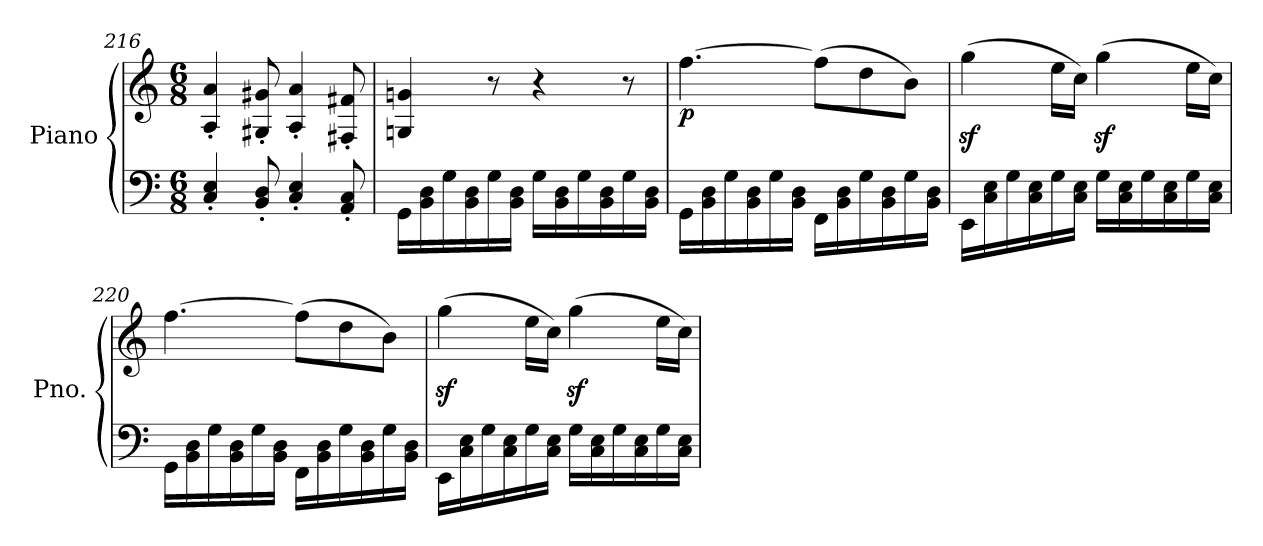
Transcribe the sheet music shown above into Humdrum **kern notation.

**kern	**kern	**dynam
*part1	*part1	*part1
*staff2	*staff1	*staff1/2
*I"Piano	*	*
*I'Pno.	*	*
*clefF4	*clefG2	*
*k[]	*k[]	*
*M6/8	*M6/8	*
=216	=216	=216
4C/' 4E/'	4A/' 4a/'	.
8BB/' 8D/'	8G#X/' 8g#X/'	.
4C/' 4E/'	4A/' 4a/'	.
8AA/' 8C/'	8F#X/' 8f#X/'	.
!!LO:PB:g=z
=217	=217	=217
16GG\LL	4Gn/ 4gn/	.
16BB\ 16D\	.	.
16G\	.	.
16BB\ 16D\	.	.
16G\	8r	.
16BB\ 16D\JJ	.	.
16G\LL	4r	.
16BB\ 16D\	.	.
16G\	.	.
16BB\ 16D\	.	.
16G\	8r	.
16BB\ 16D\JJ	.	.
=218	=218	=218
!	!	!LO:DY:b
16GG\LL	[4.ff\	p
16BB\ 16D\	.	.
16G\	.	.
16BB\ 16D\	.	.
16G\	.	.
16BB\ 16D\JJ	.	.
16FF\LL	(>8ff\L]	.
16BB\ 16D\	.	.
16G\	8dd\	.
16BB\ 16D\	.	.
16G\	8b\J)	.
16BB\ 16D\JJ	.	.
=219	=219	=219
16EE\LL	(>4ggz<\	.
16C\ 16E\	.	.
16G\	.	.
16C\ 16E\	.	.
16G\	16ee\LL	.
16C\ 16E\JJ	16cc\JJ)	.
16G\LL	(>4ggz<\	.
16C\ 16E\	.	.
16G\	.	.
16C\ 16E\	.	.
16G\	16ee\LL	.
16C\ 16E\JJ	16cc\JJ)	.
=220	=220	=220
16GG\LL	[4.ff\	.
16BB\ 16D\	.	.
16G\	.	.
16BB\ 16D\	.	.
16G\	.	.
16BB\ 16D\JJ	.	.
16FF\LL	(>8ff\L]	.
16BB\ 16D\	.	.
16G\	8dd\	.
16BB\ 16D\	.	.
16G\	8b\J)	.
16BB\ 16D\JJ	.	.
!!LO:LB:g=z
=221	=221	=221
16EE\LL	(>4ggz<\	.
16C\ 16E\	.	.
16G\	.	.
16C\ 16E\	.	.
16G\	16ee\LL	.
16C\ 16E\JJ	16cc\JJ)	.
16G\LL	(>4ggz<\	.
16C\ 16E\	.	.
16G\	.	.
16C\ 16E\	.	.
16G\	16ee\LL	.
16C\ 16E\JJ	16cc\JJ)	.
=	=	=
*-	*-	*-
